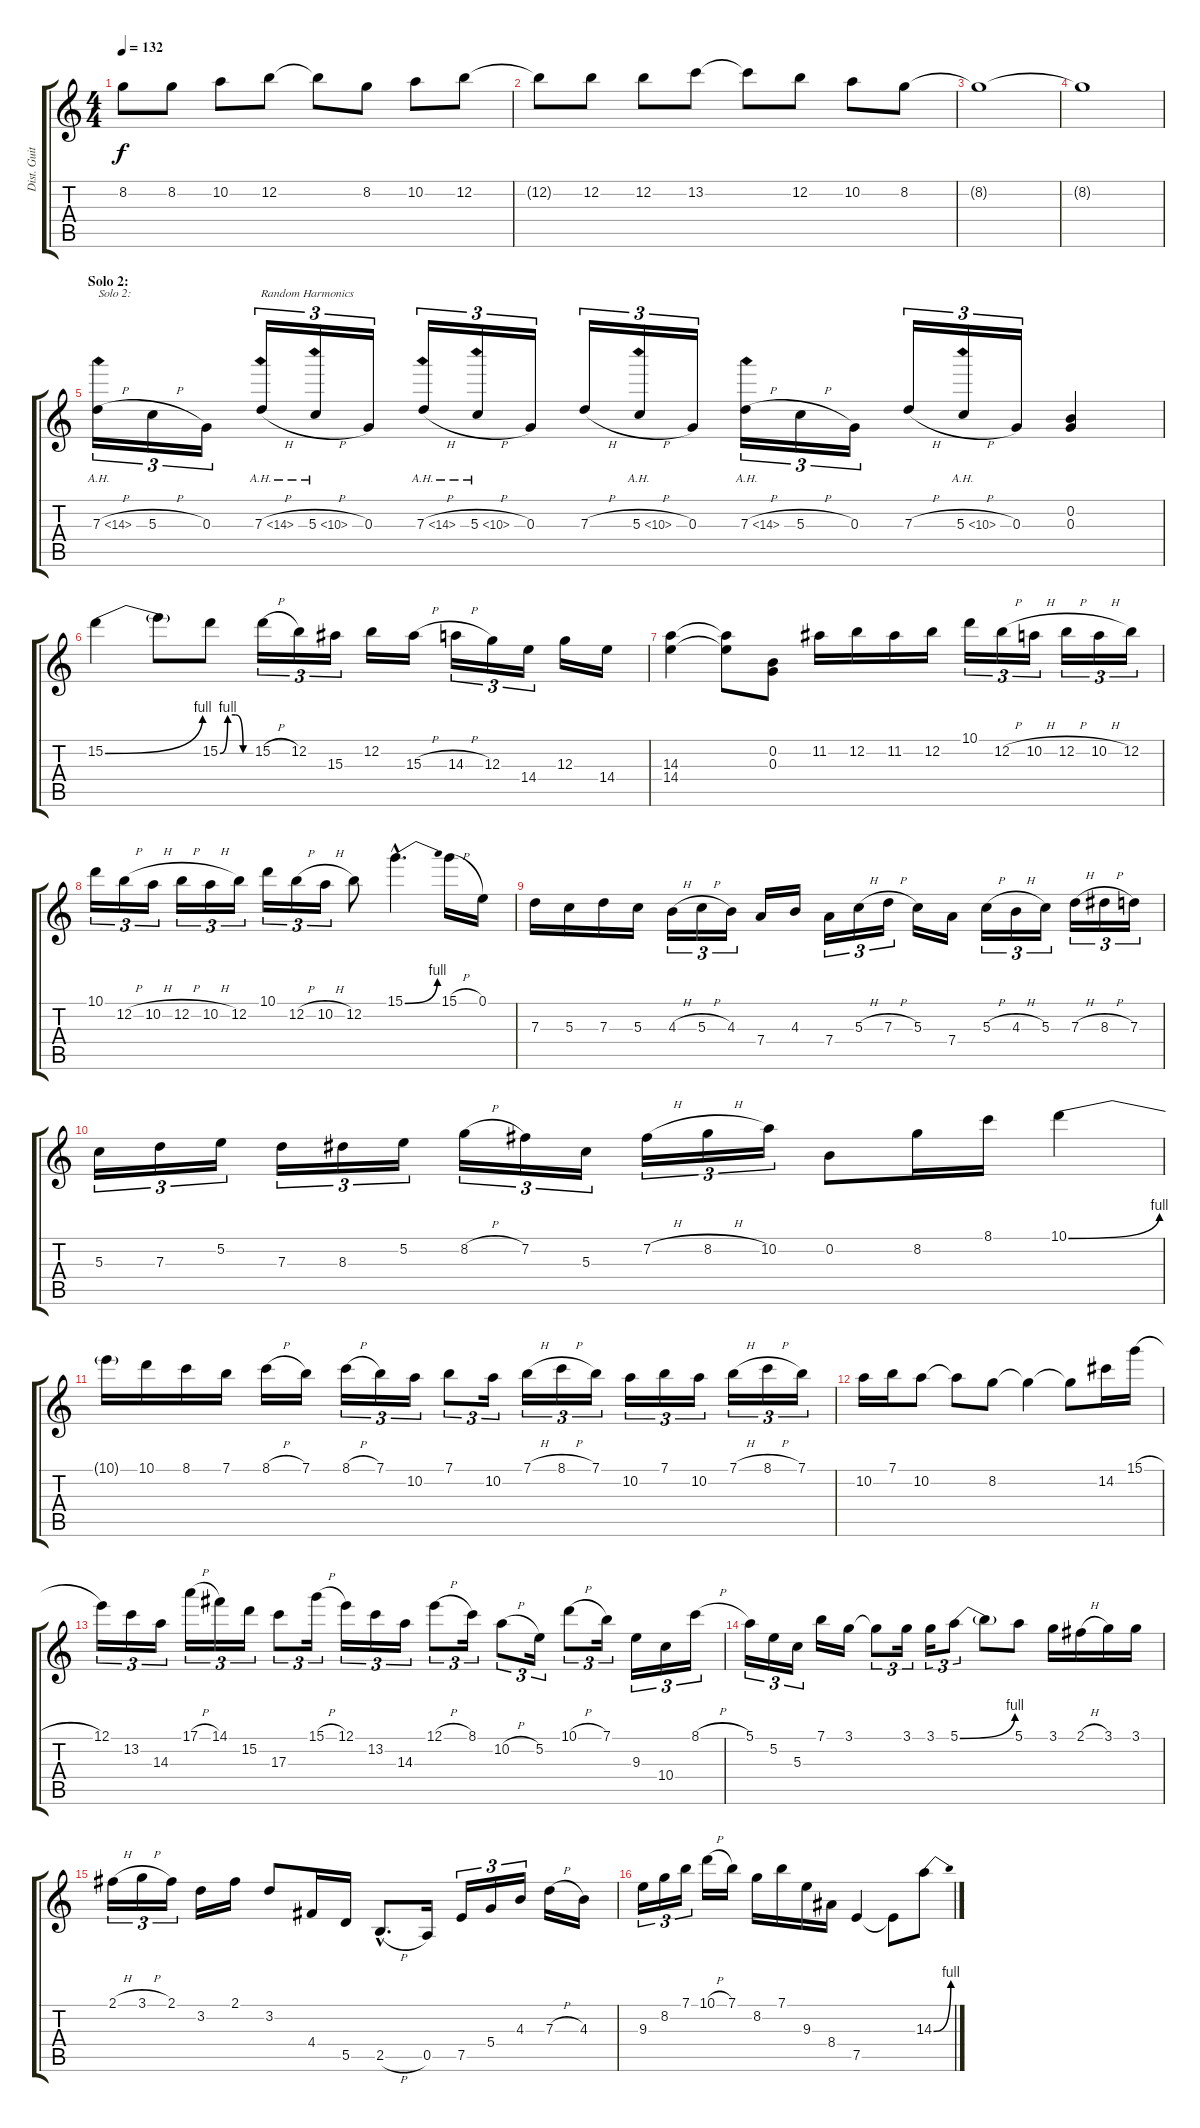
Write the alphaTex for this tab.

\track ("Dist. Guitar 1" "Dist. Guit") {instrument distortionguitar}
\staff {score tabs}
\tuning (E4 B3 G3 D3 A2 E2) {hide}
\ts (4 4)
\tempo 132
\clef g2
\ks c
8.2.8{dy f} 8.2.8 10.2.8 12.2.8 12.2{t}.8 8.2.8 10.2.8 12.2.8 |
12.2{t}.8 12.2.8 12.2.8 13.2.8 13.2{t}.8 12.2.8 10.2.8 8.2.8 |
8.2{t}.1 |
8.2{t}.1 |
\section ("" "Solo 2:")
7.3{ah 7 h}.16{tu (3 2) txt "Solo 2:" volume 16 instrument overdrivenguitar} 5.3{h}.16{tu (3 2)} 0.3.16{tu (3 2)} 7.3{ah 7 h}.16{tu (3 2) txt "Random Harmonics"} 5.3{ah 5 h}.16{tu (3 2)} 0.3.16{tu (3 2)} 7.3{ah 7 h}.16{tu (3 2)} 5.3{ah 5 h}.16{tu (3 2)} 0.3.16{tu (3 2)} 7.3{h}.16{tu (3 2)} 5.3{ah 5 h}.16{tu (3 2)} 0.3.16{tu (3 2)} 7.3{ah 7 h}.16{tu (3 2)} 5.3{h}.16{tu (3 2)} 0.3.16{tu (3 2)} 7.3{h}.16{tu (3 2)} 5.3{ah 5 h}.16{tu (3 2)} 0.3.16{tu (3 2)} (0.2 0.3).4 |
15.2{be (bend 0 0 60 4)}.4 15.2{t}.8 15.2{be (custom 0 0 15 4 30 4 45 0 60 0)}.8 15.2{h}.16{tu (3 2)} 12.2.16{tu (3 2)} 15.3.16{tu (3 2)} 12.2.16 15.3{h}.16 14.3{h}.16{tu (3 2)} 12.3.16{tu (3 2)} 14.4.16{tu (3 2)} 12.3.16 14.4.16 |
(14.3 14.4).4 (14.3{t} 14.4{t}).8 (0.2 0.3).8 11.2.16 12.2.16 11.2.16 12.2.16 10.1.16{tu (3 2)} 12.2{h}.16{tu (3 2)} 10.2{h}.16{tu (3 2)} 12.2{h}.16{tu (3 2)} 10.2{h}.16{tu (3 2)} 12.2.16{tu (3 2)} |
10.1.16{tu (3 2)} 12.2{h}.16{tu (3 2)} 10.2{h}.16{tu (3 2)} 12.2{h}.16{tu (3 2)} 10.2{h}.16{tu (3 2)} 12.2.16{tu (3 2)} 10.1.16{tu (3 2)} 12.2{h}.16{tu (3 2)} 10.2{h}.16{tu (3 2)} 12.2.8 15.1{be (bend 0 0 60 4) hac}.4{d} 15.1{h}.16 0.1.16 |
7.3.16 5.3.16 7.3.16 5.3.16 4.3{h}.16{tu (3 2)} 5.3{h}.16{tu (3 2)} 4.3.16{tu (3 2)} 7.4.16 4.3.16 7.4.16{tu (3 2)} 5.3{h}.16{tu (3 2)} 7.3{h}.16{tu (3 2)} 5.3.16 7.4.16 5.3{h}.16{tu (3 2)} 4.3{h}.16{tu (3 2)} 5.3.16{tu (3 2)} 7.3{h}.16{tu (3 2)} 8.3{h}.16{tu (3 2)} 7.3.16{tu (3 2)} |
5.3.16{tu (3 2)} 7.3.16{tu (3 2)} 5.2.16{tu (3 2)} 7.3.16{tu (3 2)} 8.3.16{tu (3 2)} 5.2.16{tu (3 2)} 8.2{h}.16{tu (3 2)} 7.2.16{tu (3 2)} 5.3.16{tu (3 2)} 7.2{h}.16{tu (3 2)} 8.2{h}.16{tu (3 2)} 10.2.16{tu (3 2)} 0.2.8 8.2.16 8.1.16 10.1{be (bend 0 0 60 4)}.4 |
10.1{t}.16 10.1.16 8.1.16 7.1.16 8.1{h}.16 7.1.16 8.1{h}.16{tu (3 2)} 7.1.16{tu (3 2)} 10.2.16{tu (3 2)} 7.1.8{tu (3 2)} 10.2.16{tu (3 2)} 7.1{h}.16{tu (3 2)} 8.1{h}.16{tu (3 2)} 7.1.16{tu (3 2)} 10.2.16{tu (3 2)} 7.1.16{tu (3 2)} 10.2.16{tu (3 2)} 7.1{h}.16{tu (3 2)} 8.1{h}.16{tu (3 2)} 7.1.16{tu (3 2)} |
10.2.16 7.1.16 10.2.8 10.2{t}.8 8.2.8 8.2{t}.4 8.2{t}.8 14.2.16 15.1{h}.16 |
12.1.16{tu (3 2)} 13.2.16{tu (3 2)} 14.3.16{tu (3 2)} 17.1{h}.16{tu (3 2)} 14.1.16{tu (3 2)} 15.2.16{tu (3 2)} 17.3.8{tu (3 2)} 15.1{h}.16{tu (3 2)} 12.1.16{tu (3 2)} 13.2.16{tu (3 2)} 14.3.16{tu (3 2)} 12.1{h}.8{tu (3 2)} 8.1.16{tu (3 2)} 10.2{h}.8{tu (3 2)} 5.2.16{tu (3 2)} 10.1{h}.8{tu (3 2)} 7.1.16{tu (3 2)} 9.3.16{tu (3 2)} 10.4.16{tu (3 2)} 8.1{h}.16{tu (3 2)} |
5.1.16{tu (3 2)} 5.2.16{tu (3 2)} 5.3.16{tu (3 2)} 7.1.16 3.1.16 3.1{t}.8{tu (3 2)} 3.1.16{tu (3 2)} 3.1.16{tu (3 2)} 5.1{be (bend 0 0 60 4)}.8{tu (3 2)} 5.1{t}.8 5.1.8 3.1.16 2.1{h}.16 3.1.16 3.1.16 |
2.1{h}.16{tu (3 2)} 3.1{h}.16{tu (3 2)} 2.1.16{tu (3 2)} 3.2.16 2.1.16 3.2.8 4.4.16 5.5.16 2.5{h hac}.8{d} 0.5.16 7.5.16{tu (3 2)} 5.4.16{tu (3 2)} 4.3.16{tu (3 2)} 7.3{h}.16 4.3.16 |
9.3.16{tu (3 2)} 8.2.16{tu (3 2)} 7.1.16{tu (3 2)} 10.1{h}.16 7.1.16 8.2.16 7.1.16 9.3.16 8.4.16 7.5.4 7.5{t}.8 14.3{be (bend 0 0 60 4)}.8
